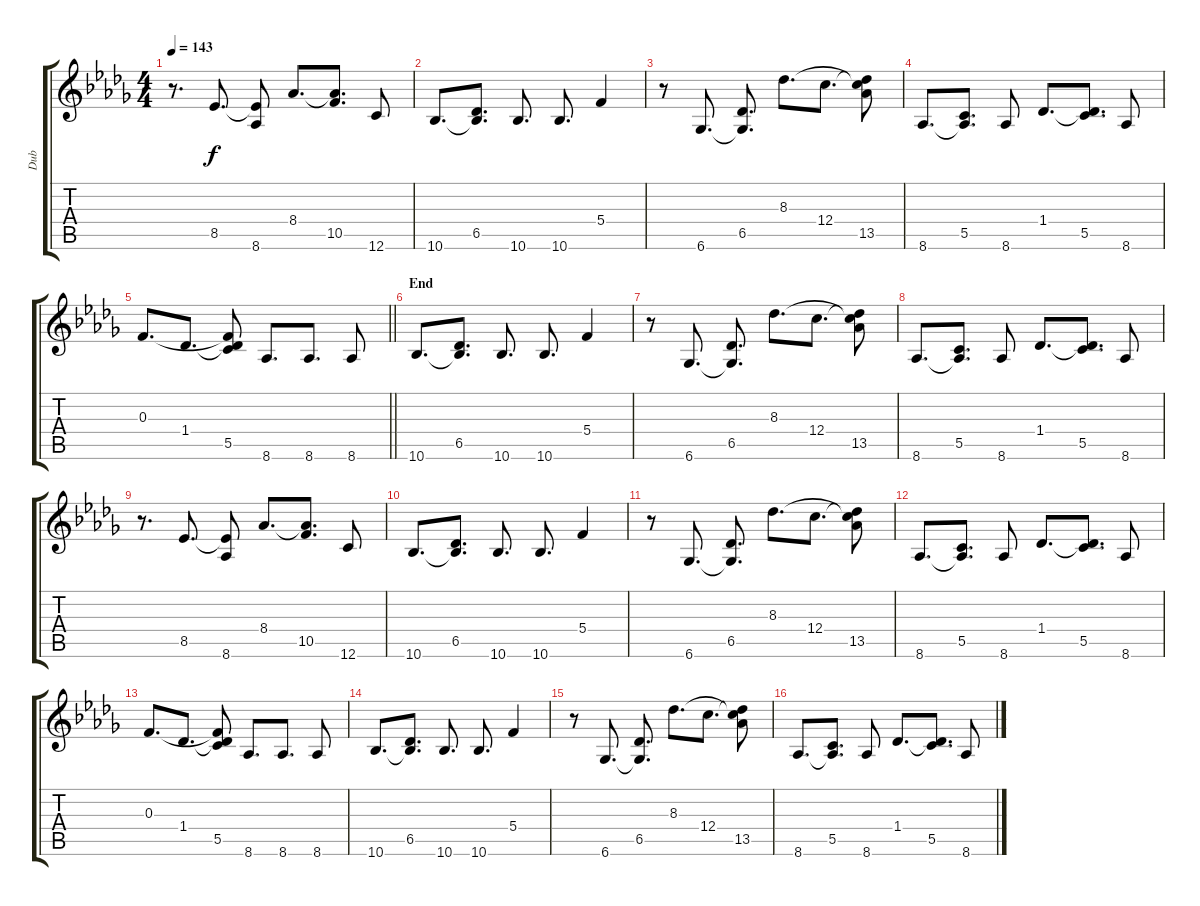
\track ("Dub" "Dub") {instrument distortionguitar}
\staff {score tabs}
\tuning (D4 A3 F3 C3 G2 C2) {hide}
\ts (4 4)
\tempo 143
\clef g2
\ks db
r.8{d dy f} 8.5.8{d} (8.5{t} 8.6).8 8.4.8{d} (8.4{t} 10.5).8{d} 12.6.8 |
10.6.8{d} (6.5 10.6{t}).8{d} 10.6.8{d} 10.6.8{d} 5.4.4 |
r.8 6.6.8{d} (6.5 6.6{t}).8{d} 8.3.8{d} 12.4.8{d} (8.3{t} 12.4{t} 13.5).8 |
8.6.8{d} (5.5 8.6{t}).8{d} 8.6.8 1.4.8{d} (1.4{t} 5.5).8{d} 8.6.8 |
\barLineRight lightlight
0.3.8{d} 1.4.8{d} (0.3{t} 1.4{t} 5.5).8 8.6.8{d} 8.6.8{d} 8.6.8 |
\section ("" "End")
10.6.8{d} (6.5 10.6{t}).8{d} 10.6.8{d} 10.6.8{d} 5.4.4 |
r.8 6.6.8{d} (6.5 6.6{t}).8{d} 8.3.8{d} 12.4.8{d} (8.3{t} 12.4{t} 13.5).8 |
8.6.8{d} (5.5 8.6{t}).8{d} 8.6.8 1.4.8{d} (1.4{t} 5.5).8{d} 8.6.8 |
r.8{d} 8.5.8{d} (8.5{t} 8.6).8 8.4.8{d} (8.4{t} 10.5).8{d} 12.6.8 |
10.6.8{d} (6.5 10.6{t}).8{d} 10.6.8{d} 10.6.8{d} 5.4.4 |
r.8 6.6.8{d} (6.5 6.6{t}).8{d} 8.3.8{d} 12.4.8{d} (8.3{t} 12.4{t} 13.5).8 |
8.6.8{d} (5.5 8.6{t}).8{d} 8.6.8 1.4.8{d} (1.4{t} 5.5).8{d} 8.6.8 |
0.3.8{d} 1.4.8{d} (0.3{t} 1.4{t} 5.5).8 8.6.8{d} 8.6.8{d} 8.6.8 |
10.6.8{d volume 5} (6.5 10.6{t}).8{d} 10.6.8{d} 10.6.8{d} 5.4.4 |
r.8 6.6.8{d} (6.5 6.6{t}).8{d} 8.3.8{d} 12.4.8{d} (8.3{t} 12.4{t} 13.5).8 |
8.6.8{d} (5.5 8.6{t}).8{d} 8.6.8 1.4.8{d} (1.4{t} 5.5).8{d} 8.6.8
